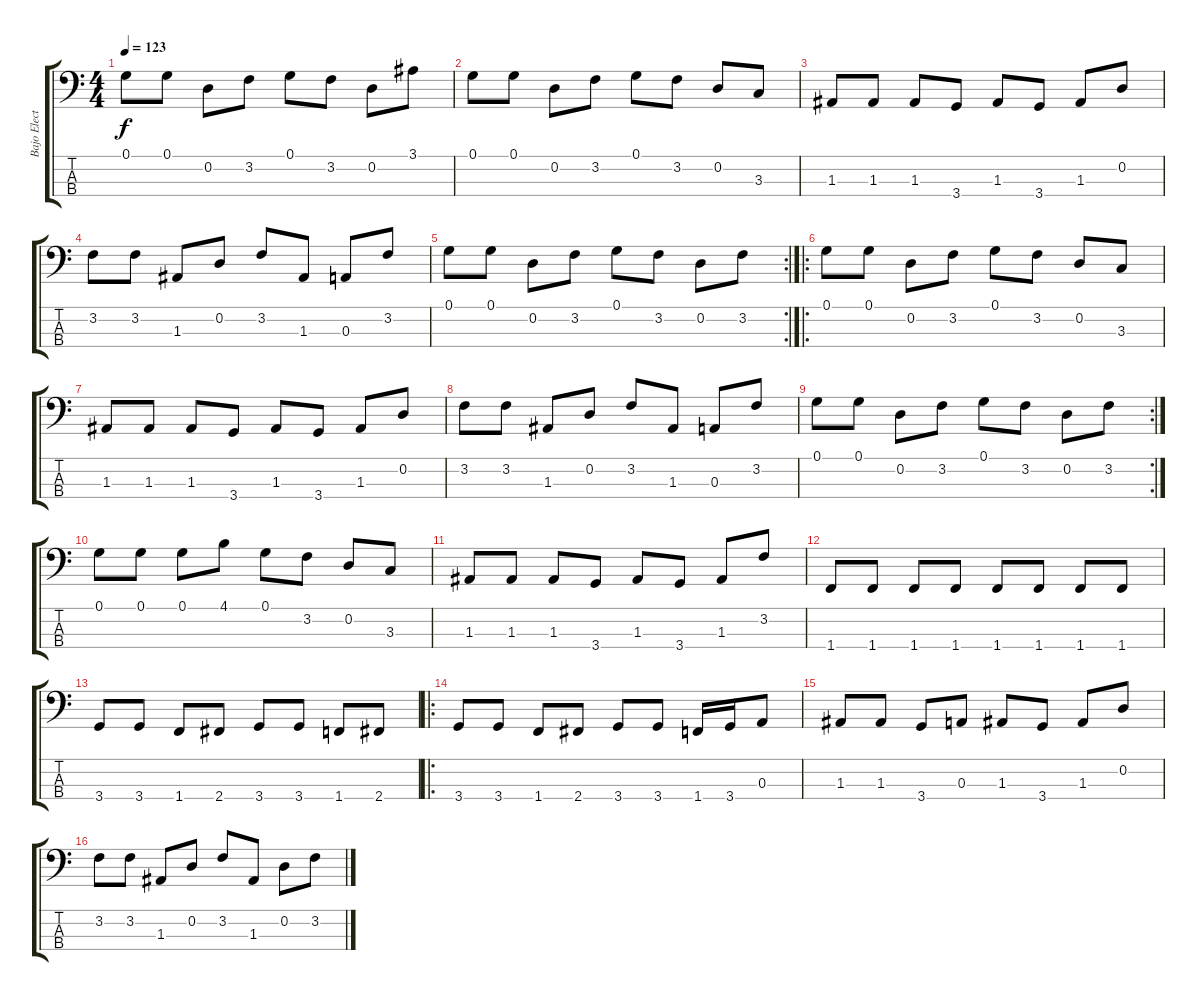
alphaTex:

\track ("Bajo Electrico" "Bajo Elect") {instrument electricbasspick}
\staff {score tabs}
\tuning (G2 D2 A1 E1) {hide}
\ts (4 4)
\tempo 123
\clef f4
\ks c
0.1.8{dy f} 0.1.8 0.2.8 3.2.8 0.1.8 3.2.8 0.2.8 3.1.8 |
0.1.8 0.1.8 0.2.8 3.2.8 0.1.8 3.2.8 0.2.8 3.3.8 |
1.3.8 1.3.8 1.3.8 3.4.8 1.3.8 3.4.8 1.3.8 0.2.8 |
3.2.8 3.2.8 1.3.8 0.2.8 3.2.8 1.3.8 0.3.8 3.2.8 |
\rc 2
0.1.8 0.1.8 0.2.8 3.2.8 0.1.8 3.2.8 0.2.8 3.2.8 |
\ro
0.1.8 0.1.8 0.2.8 3.2.8 0.1.8 3.2.8 0.2.8 3.3.8 |
1.3.8 1.3.8 1.3.8 3.4.8 1.3.8 3.4.8 1.3.8 0.2.8 |
3.2.8 3.2.8 1.3.8 0.2.8 3.2.8 1.3.8 0.3.8 3.2.8 |
\rc 2
0.1.8 0.1.8 0.2.8 3.2.8 0.1.8 3.2.8 0.2.8 3.2.8 |
0.1.8 0.1.8 0.1.8 4.1.8 0.1.8 3.2.8 0.2.8 3.3.8 |
1.3.8 1.3.8 1.3.8 3.4.8 1.3.8 3.4.8 1.3.8 3.2.8 |
1.4.8 1.4.8 1.4.8 1.4.8 1.4.8 1.4.8 1.4.8 1.4.8 |
3.4.8 3.4.8 1.4.8 2.4.8 3.4.8 3.4.8 1.4.8 2.4.8 |
\ro
3.4.8 3.4.8 1.4.8 2.4.8 3.4.8 3.4.8 1.4.16 3.4.16 0.3.8 |
1.3.8 1.3.8 3.4.8 0.3.8 1.3.8 3.4.8 1.3.8 0.2.8 |
3.2.8 3.2.8 1.3.8 0.2.8 3.2.8 1.3.8 0.2.8 3.2.8
